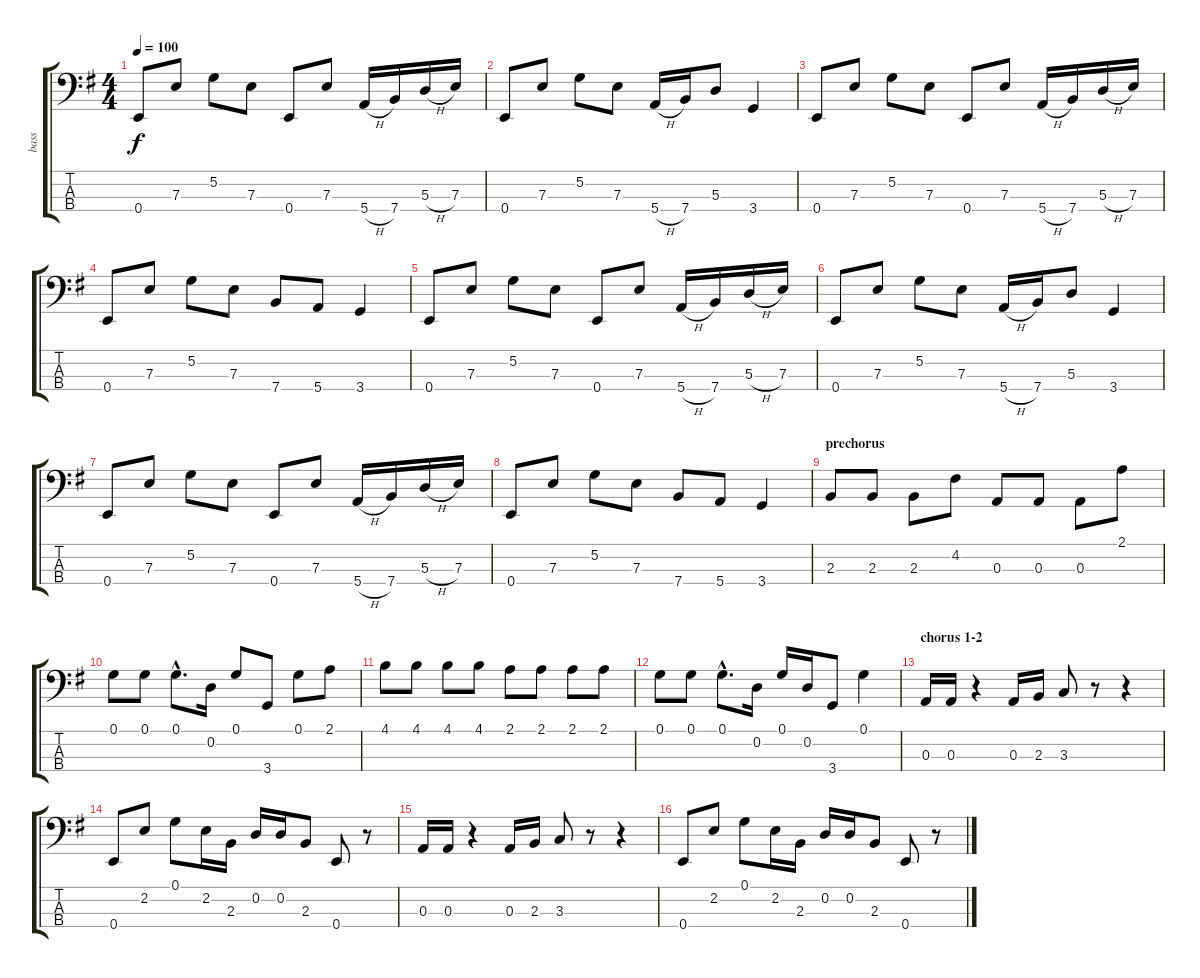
\track ("bass" "bass") {instrument electricbasspick}
\staff {score tabs}
\tuning (G2 D2 A1 E1) {hide}
\ts (4 4)
\tempo 100
\clef f4
\ks g
0.4.8{dy f} 7.3.8 5.2.8 7.3.8 0.4.8 7.3.8 5.4{h}.16 7.4.16 5.3{h}.16 7.3.16 |
0.4.8 7.3.8 5.2.8 7.3.8 5.4{h}.16 7.4.16 5.3.8 3.4.4 |
0.4.8 7.3.8 5.2.8 7.3.8 0.4.8 7.3.8 5.4{h}.16 7.4.16 5.3{h}.16 7.3.16 |
0.4.8 7.3.8 5.2.8 7.3.8 7.4.8 5.4.8 3.4.4 |
0.4.8 7.3.8 5.2.8 7.3.8 0.4.8 7.3.8 5.4{h}.16 7.4.16 5.3{h}.16 7.3.16 |
0.4.8 7.3.8 5.2.8 7.3.8 5.4{h}.16 7.4.16 5.3.8 3.4.4 |
0.4.8 7.3.8 5.2.8 7.3.8 0.4.8 7.3.8 5.4{h}.16 7.4.16 5.3{h}.16 7.3.16 |
0.4.8 7.3.8 5.2.8 7.3.8 7.4.8 5.4.8 3.4.4 |
\section ("" "prechorus")
2.3.8 2.3.8 2.3.8 4.2.8 0.3.8 0.3.8 0.3.8 2.1.8 |
0.1.8 0.1.8 0.1{hac}.8{d} 0.2.16 0.1.8 3.4.8 0.1.8 2.1.8 |
4.1.8 4.1.8 4.1.8 4.1.8 2.1.8 2.1.8 2.1.8 2.1.8 |
0.1.8 0.1.8 0.1{hac}.8{d} 0.2.16 0.1.16 0.2.16 3.4.8 0.1.4 |
\section ("" "chorus 1-2")
0.3.16 0.3.16 r.4 0.3.16 2.3.16 3.3.8 r.8 r.4 |
0.4.8 2.2.8 0.1.8 2.2.16 2.3.16 0.2.16 0.2.16 2.3.8 0.4.8 r.8 |
0.3.16 0.3.16 r.4 0.3.16 2.3.16 3.3.8 r.8 r.4 |
0.4.8 2.2.8 0.1.8 2.2.16 2.3.16 0.2.16 0.2.16 2.3.8 0.4.8 r.8
